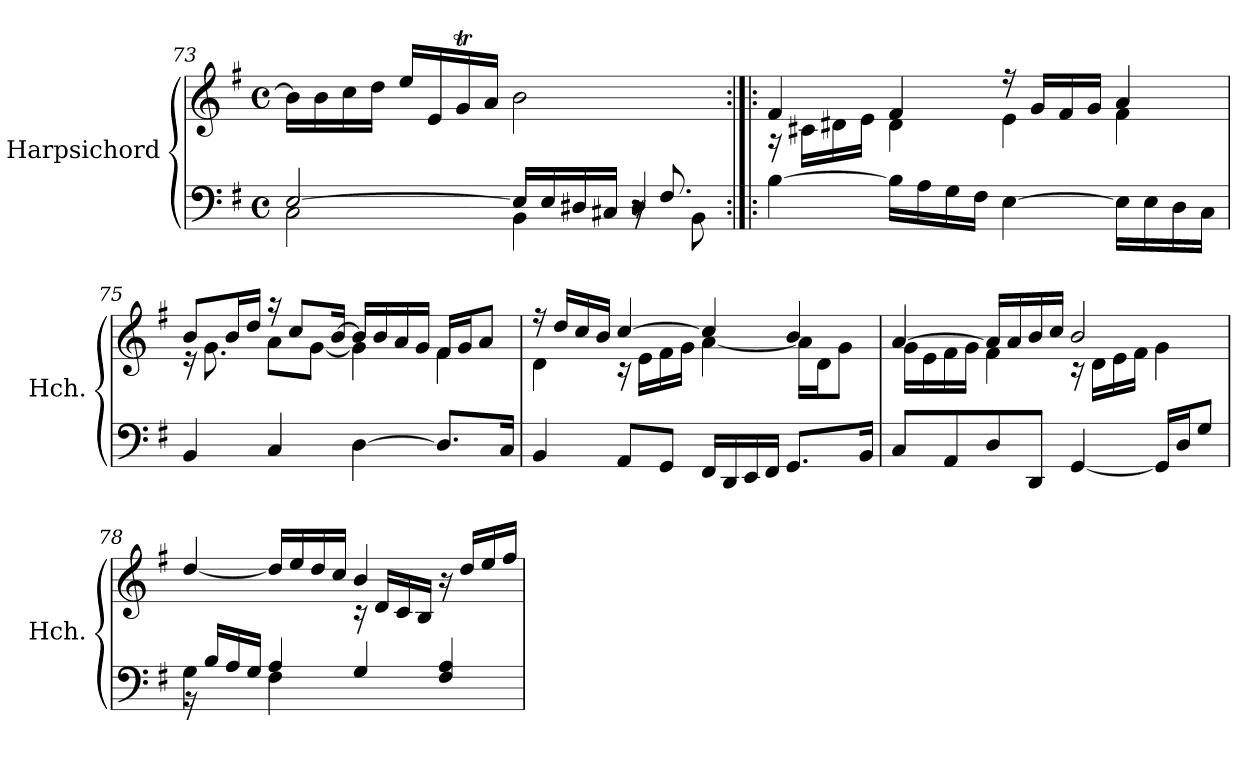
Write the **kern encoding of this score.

**kern	**kern
*part1	*part1
*staff2	*staff1
*I"Harpsichord	*
*I'Hch.	*
!!LO:LB:g=z
*clefF4	*clefG2
*k[f#]	*k[f#]
*M4/4	*M4/4
*met(c)	*met(c)
=73	=73
*^	*
*	*^	*
[2E/	2C\	2.ryy	16b\LL]
.	.	.	16b\
.	.	.	16cc\
.	.	.	16dd\JJ
.	.	.	16ee/LL
.	.	.	16e/
.	.	.	16gT/
.	.	.	16a/JJ
16E/LL]	4BB\	.	2b\
16E/	.	.	.
16D#X/	.	.	.
16C#X/JJ	.	.	.
4D#/	8r	16r	.
.	.	8.F#/	.
.	8BB\	.	.
*v	*v	*v	*
=74:|!|:	=74:|!|:
*	*^
[4B\	4f#/	16r
.	.	16c#X\LL
.	.	16d#X\
.	.	16e\JJ
16B\LL]	4f#/	4d#\
16A\	.	.
16G\	.	.
16F#\JJ	.	.
[4E\	16r	4e\
.	16g/LL	.
.	16f#/	.
.	16g/JJ	.
16E\LL]	4a/	4f#\
16E\	.	.
16D\	.	.
16C\JJ	.	.
=75	=75	=75
4BB/	8b/L	16r
.	.	8.g\
.	16b/L	.
.	16dd/JJ	.
4C/	16r	8a\L
.	8cc/L	.
.	.	[8g\J
.	[16b/Jk	.
[4D\	16b/LL]	4g\]
.	16b/	.
.	16a/	.
.	16g/JJ	.
8.D/L]	16f#/LL	4f#\
.	16g/J	.
.	8a/J	.
16C/Jk	.	.
!!LO:PB:g=z	!!
=76	=76	=76
4BB/	16r	4d\
.	16dd/LL	.
.	16cc/	.
.	16b/JJ	.
8AA/L	[4cc/	16r
.	.	16e\LL
8GG/J	.	16f#\
.	.	16g\JJ
16FF#/LL	4cc/]	[4a\
16DD/	.	.
16EE/	.	.
16FF#/JJ	.	.
8.GG/L	4b/	16a\LL]
.	.	16d\J
.	.	8g\J
16BB/Jk	.	.
=77	=77	=77
8C/L	[4a/	16g\LL
.	.	16e\
8AA/	.	16f#\
.	.	16g\JJ
8D/	16a/LL]	4f#\
.	16a/	.
8DD/J	16b/	.
.	16cc/JJ	.
[4GG/	2b/	16r
.	.	16d\LL
.	.	16e\
.	.	16f#\JJ
16GG/LL]	.	4g\
16D/J	.	.
8G/J	.	.
=78	=78	=78
*^	*	*
4G\	16r	[4dd/	2ryy
.	16B/LL	.	.
.	16A/	.	.
.	16G/JJ	.	.
4F#\	4A/	16dd/LL]	.
.	.	16ee/	.
.	.	16dd/	.
.	.	16cc/JJ	.
4G/	2ryy	4b/	16r
.	.	.	16d/LL
.	.	.	16c/
.	.	.	16B/JJ
4F#/ 4A/	.	16r	4ryy
.	.	16dd/LL	.
.	.	16ee/	.
.	.	16ff#/JJ	.
*v	*v	*	*
*	*v	*v
=	=
*-	*-
